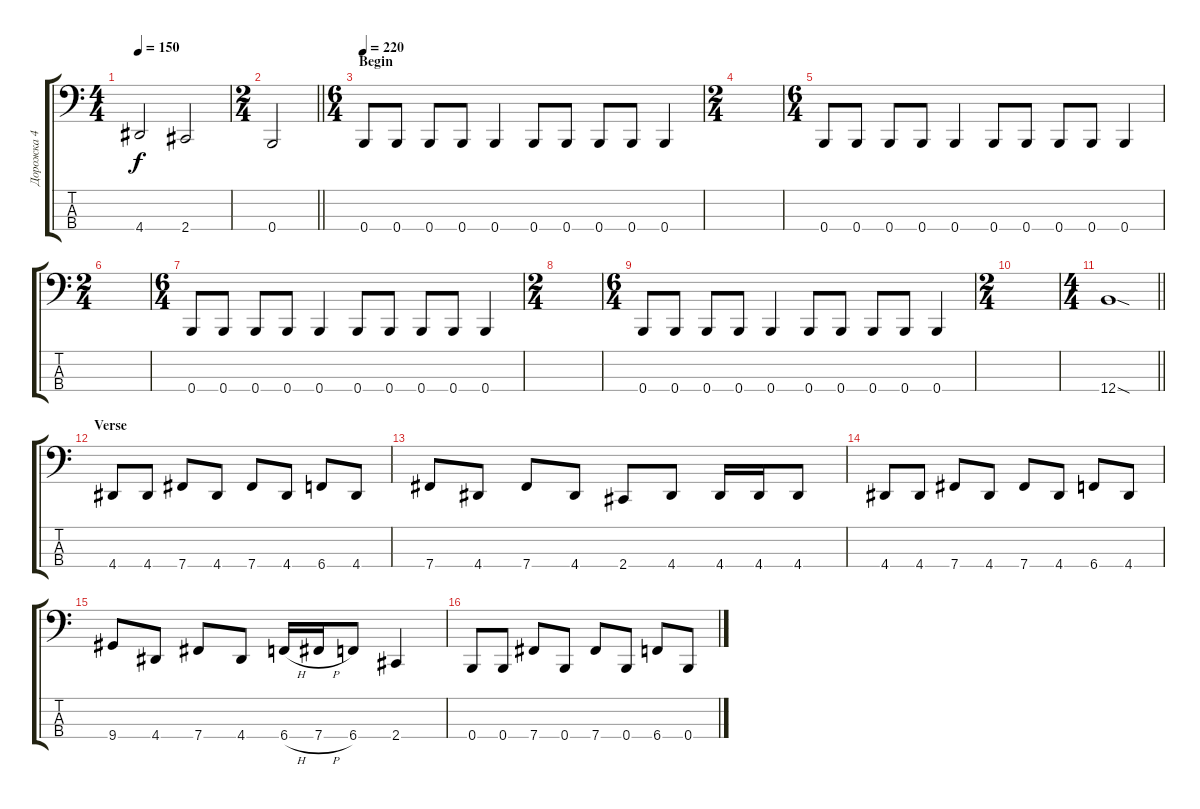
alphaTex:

\track ("Дорожка 4" "Дорожка 4") {instrument electricbassfinger}
\staff {score tabs}
\tuning (E2 B1 Gb1 B0) {hide}
\ts (4 4)
\tempo 150
\clef f4
\ks c
4.4.2{dy f} 2.4.2 |
\ts (2 4)
\barLineRight lightlight
0.4.2 |
\ts (6 4)
\section ("" "Begin")
\tempo 220
0.4.8 0.4.8 0.4.8 0.4.8 0.4.4 0.4.8 0.4.8 0.4.8 0.4.8 0.4.4 |
\ts (2 4)
|
\ts (6 4)
0.4.8 0.4.8 0.4.8 0.4.8 0.4.4 0.4.8 0.4.8 0.4.8 0.4.8 0.4.4 |
\ts (2 4)
|
\ts (6 4)
0.4.8 0.4.8 0.4.8 0.4.8 0.4.4 0.4.8 0.4.8 0.4.8 0.4.8 0.4.4 |
\ts (2 4)
|
\ts (6 4)
0.4.8 0.4.8 0.4.8 0.4.8 0.4.4 0.4.8 0.4.8 0.4.8 0.4.8 0.4.4 |
\ts (2 4)
|
\ts (4 4)
\barLineRight lightlight
12.4{sod}.1 |
\section ("" "Verse")
4.4.8 4.4.8 7.4.8 4.4.8 7.4.8 4.4.8 6.4.8 4.4.8 |
7.4.8 4.4.8 7.4.8 4.4.8 2.4.8 4.4.8 4.4.16 4.4.16 4.4.8 |
4.4.8 4.4.8 7.4.8 4.4.8 7.4.8 4.4.8 6.4.8 4.4.8 |
9.4.8 4.4.8 7.4.8 4.4.8 6.4{h}.16 7.4{h}.16 6.4.8 2.4.4 |
0.4.8 0.4.8 7.4.8 0.4.8 7.4.8 0.4.8 6.4.8 0.4.8
